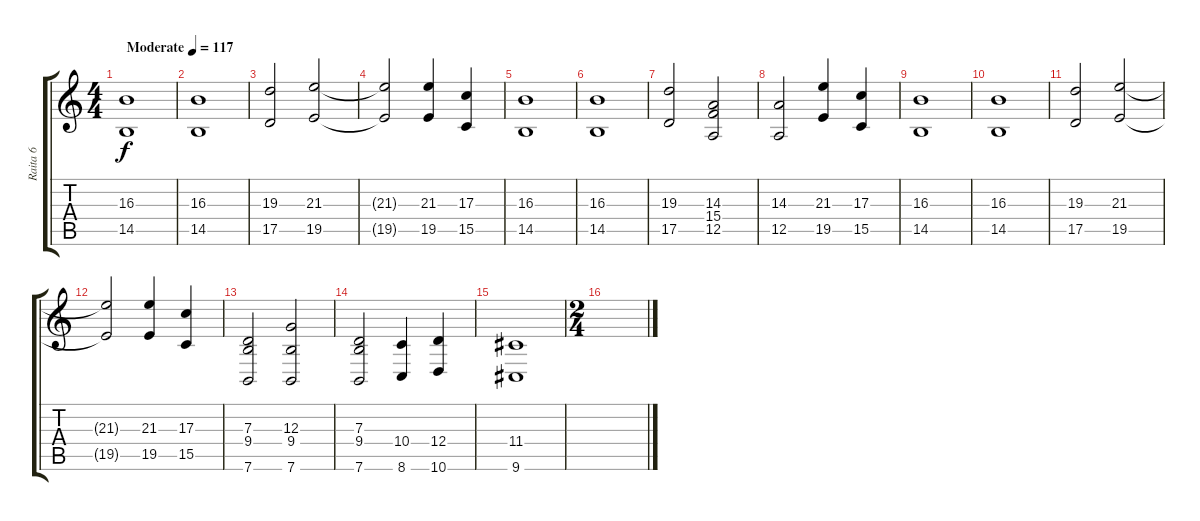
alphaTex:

\track ("Raita 6" "Raita 6") {instrument stringensemble1}
\staff {score tabs}
\tuning (E4 B3 G3 D3 A2 E2) {hide}
\ts (4 4)
\tempo (117 "Moderate")
\clef g2
\ks c
(16.3 14.5).1{dy f instrument stringensemble1} |
(16.3 14.5).1 |
(19.3 17.5).2 (21.3 19.5).2 |
(21.3{t} 19.5{t}).2 (21.3 19.5).4 (17.3 15.5).4 |
(16.3 14.5).1 |
(16.3 14.5).1 |
(19.3 17.5).2 (14.3 15.4 12.5).2 |
(14.3 12.5).2 (21.3 19.5).4 (17.3 15.5).4 |
(16.3 14.5).1 |
(16.3 14.5).1 |
(19.3 17.5).2 (21.3 19.5).2 |
(21.3{t} 19.5{t}).2 (21.3 19.5).4 (17.3 15.5).4 |
(7.3 9.4 7.6).2 (12.3 9.4 7.6).2 |
(7.3 9.4 7.6).2 (10.4 8.6).4 (12.4 10.6).4 |
(11.4 9.6).1 |
\ts (2 4)
